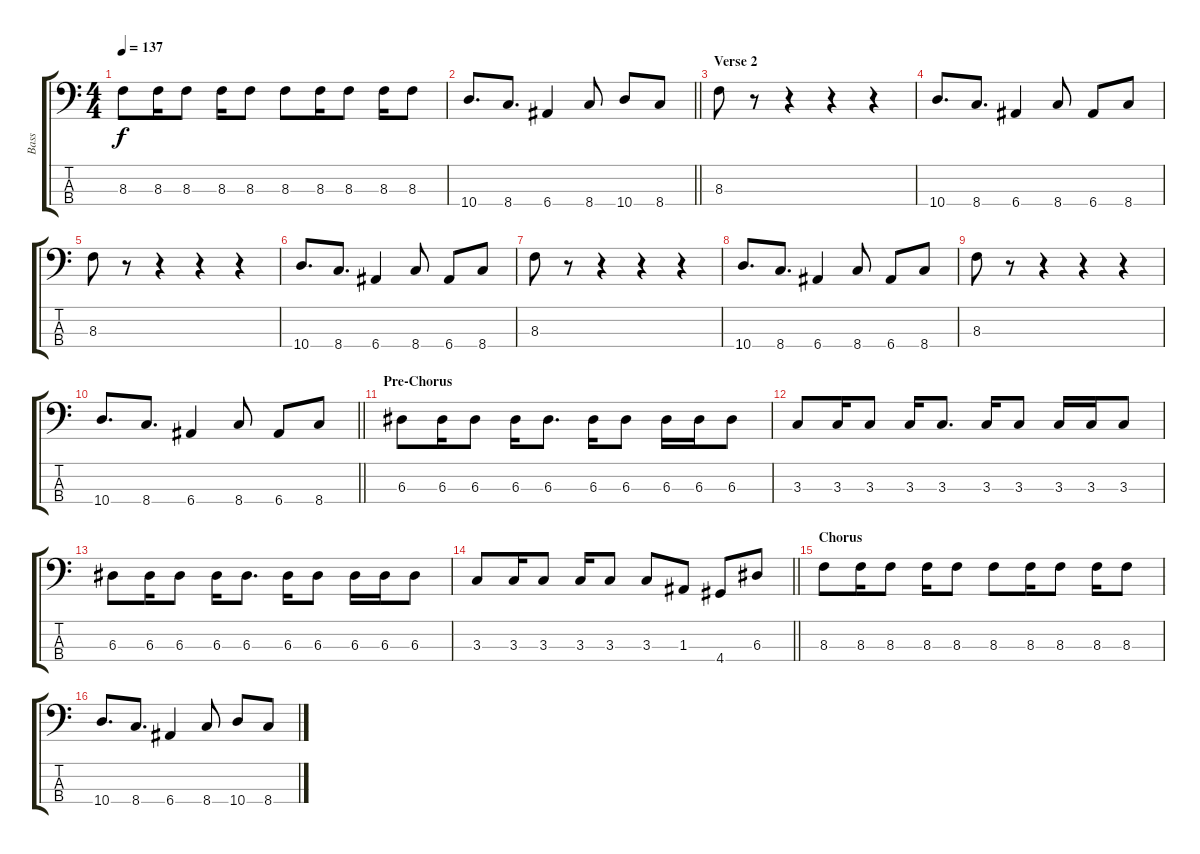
\track ("Bass" "Bass") {instrument electricbasspick}
\staff {score tabs}
\tuning (G2 D2 A1 E1) {hide}
\ts (4 4)
\tempo 137
\clef f4
\ks c
8.3.8{dy f} 8.3.16 8.3.8 8.3.16 8.3.8 8.3.8 8.3.16 8.3.8 8.3.16 8.3.8 |
\barLineRight lightlight
10.4.8{d} 8.4.8{d} 6.4.4 8.4.8 10.4.8 8.4.8 |
\section ("" "Verse 2")
8.3.8 r.8 r.4 r.4 r.4 |
10.4.8{d} 8.4.8{d} 6.4.4 8.4.8 6.4.8 8.4.8 |
8.3.8 r.8 r.4 r.4 r.4 |
10.4.8{d} 8.4.8{d} 6.4.4 8.4.8 6.4.8 8.4.8 |
8.3.8 r.8 r.4 r.4 r.4 |
10.4.8{d} 8.4.8{d} 6.4.4 8.4.8 6.4.8 8.4.8 |
8.3.8 r.8 r.4 r.4 r.4 |
\barLineRight lightlight
10.4.8{d} 8.4.8{d} 6.4.4 8.4.8 6.4.8 8.4.8 |
\section ("" "Pre-Chorus")
6.3.8 6.3.16 6.3.8 6.3.16 6.3.8{d} 6.3.16 6.3.8 6.3.16 6.3.16 6.3.8 |
3.3.8 3.3.16 3.3.8 3.3.16 3.3.8{d} 3.3.16 3.3.8 3.3.16 3.3.16 3.3.8 |
6.3.8 6.3.16 6.3.8 6.3.16 6.3.8{d} 6.3.16 6.3.8 6.3.16 6.3.16 6.3.8 |
\barLineRight lightlight
3.3.8 3.3.16 3.3.8 3.3.16 3.3.8 3.3.8 1.3.8 4.4.8 6.3.8 |
\section ("" "Chorus")
8.3.8 8.3.16 8.3.8 8.3.16 8.3.8 8.3.8 8.3.16 8.3.8 8.3.16 8.3.8 |
10.4.8{d} 8.4.8{d} 6.4.4 8.4.8 10.4.8 8.4.8
